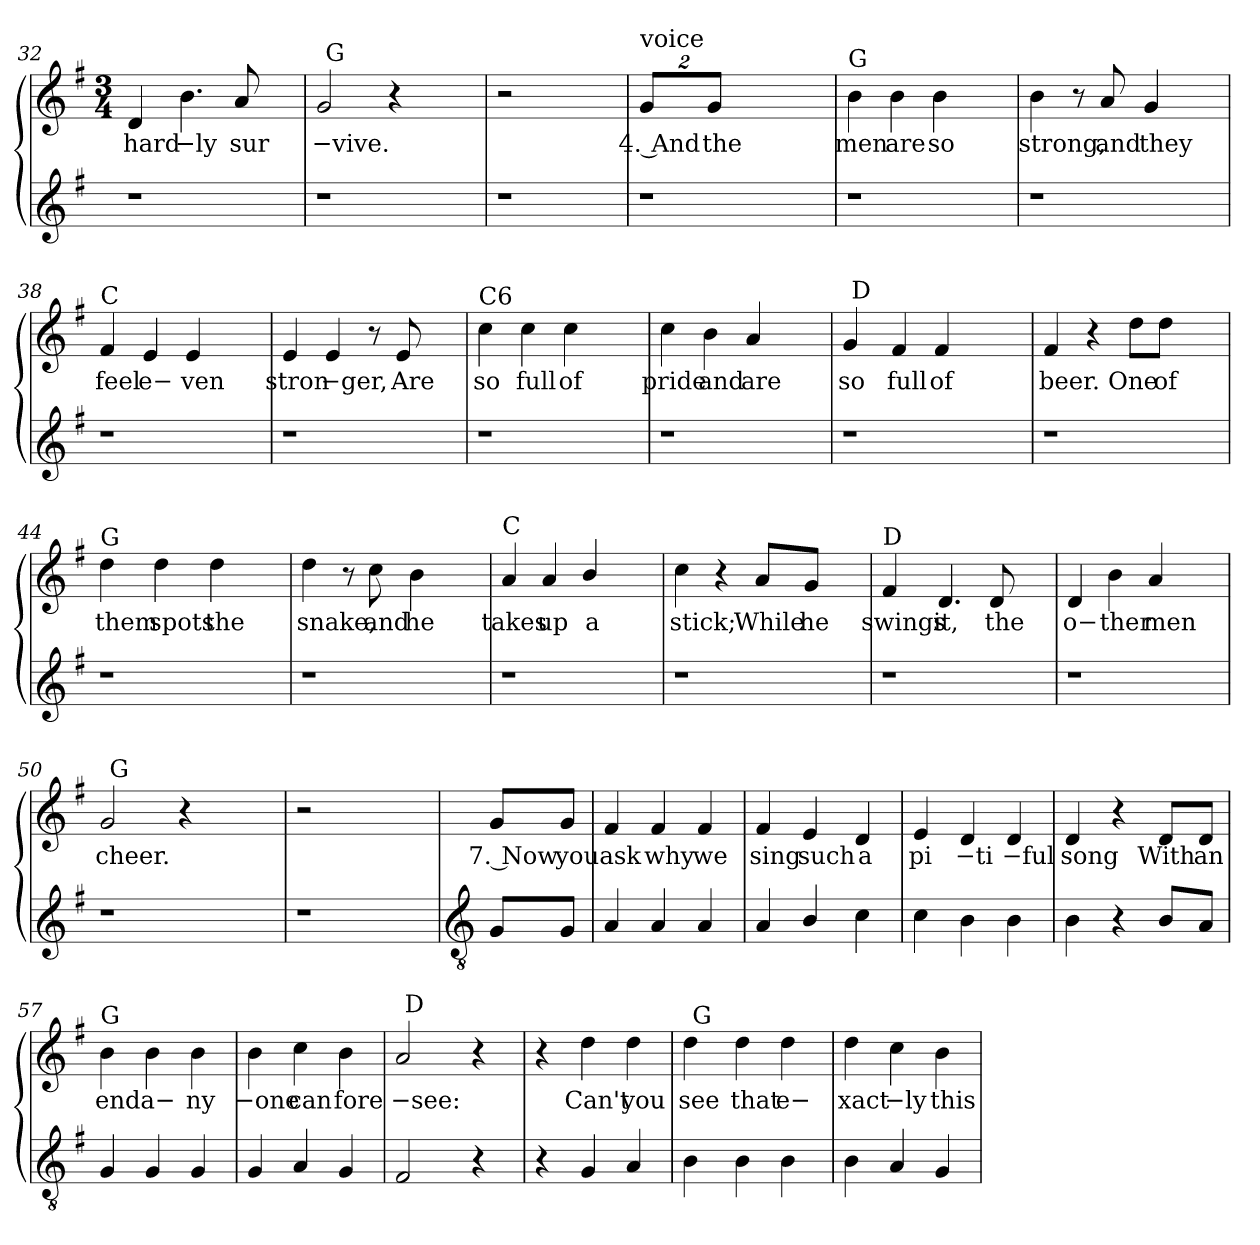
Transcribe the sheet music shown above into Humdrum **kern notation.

**kern	**kern	**text
*part2	*part1	*part1
*staff2	*staff1	*staff1
*clefG2	*clefG2	*
*k[f#]	*k[f#]	*
*G:	*G:	*
*	*M3/4	*
=32	=32	=32
!	!	!LO:LY:b
1r	4d/	hard
!	!	!LO:LY:b:rj
.	4.b\	−ly
!	!	!LO:LY:b
.	8a/	sur
.	4ryy	.
=33	=33	=33
!	!	!LO:LY:b:rj
*	*^	*
1r	2g/	64ryy	−vive.
!	!	!LO:TX:a:t=G	!
.	.	2ryy	.
.	4r	.	.
.	.	4ryy	.
.	4ryy	.	.
.	.	8...ryy	.
*	*v	*v	*
=34	=34	=34
1r	2r	.
.	2ryy	.
!!LO:LB:g=z
=35	=35	=35
*	*Xbrackettup	*
!	!LO:TX:a:t=voice	!
!	!	!LO:LY:b:rj
1r	16%3g/L	4. And
!	!	!LO:LY:b
.	16%3g/J	the
.	2ryy	.
.	8ryy	.
=36	=36	=36
!	!LO:TX:a:t=G	!
!	!	!LO:LY:b
1r	4b\	men
!	!	!LO:LY:b
.	4b\	are
!	!	!LO:LY:b
.	4b\	so
.	4ryy	.
=37	=37	=37
!	!	!LO:LY:b
1r	4b\	strong,
.	8r	.
!	!	!LO:LY:b
.	8a/	and
!	!	!LO:LY:b
.	4g/	they
.	4ryy	.
=38	=38	=38
!	!LO:TX:a:t=C	!
!	!	!LO:LY:b
1r	4f#/	feel
!	!	!LO:LY:b
.	4e/	e−
!	!	!LO:LY:b
.	4e/	ven
.	4ryy	.
=39	=39	=39
!	!	!LO:LY:b
1r	4e/	stron
!	!	!LO:LY:b:rj
.	4e/	−ger,
.	8r	.
!	!	!LO:LY:b
.	8e/	Are
.	4ryy	.
!!LO:LB:g=z
=40	=40	=40
!	!LO:TX:a:t=C6	!
!	!	!LO:LY:b
1r	4cc\	so
!	!	!LO:LY:b
.	4cc\	full
!	!	!LO:LY:b
.	4cc\	of
.	4ryy	.
=41	=41	=41
!	!	!LO:LY:b
1r	4cc\	pride
!	!	!LO:LY:b
.	4b\	and
!	!	!LO:LY:b
.	4a/	are
.	4ryy	.
=42	=42	=42
!	!	!LO:LY:b
*	*^	*
1r	4g/	64ryy	so
!	!	!LO:TX:a:t=D	!
.	.	2ryy	.
!	!	!	!LO:LY:b
.	4f#/	.	full
!	!	!	!LO:LY:b
.	4f#/	.	of
.	.	4ryy	.
.	4ryy	.	.
.	.	8...ryy	.
=43	=43	=43	=43
!	!	!	!LO:LY:b
*	*v	*v	*
1r	4f#/	beer.
.	4r	.
!	!	!LO:LY:b
.	8dd\L	One
!	!	!LO:LY:b
.	8dd\J	of
.	4ryy	.
=44	=44	=44
!	!LO:TX:a:t=G	!
!	!	!LO:LY:b
1r	4dd\	them
!	!	!LO:LY:b
.	4dd\	spots
!	!	!LO:LY:b
.	4dd\	the
.	4ryy	.
=45	=45	=45
!	!	!LO:LY:b
1r	4dd\	snake,
.	8r	.
!	!	!LO:LY:b
.	8cc\	and
!	!	!LO:LY:b
.	4b\	he
.	4ryy	.
!!LO:LB:g=z
=46	=46	=46
!	!LO:TX:a:t=C	!
!	!	!LO:LY:b
1r	4a/	takes
!	!	!LO:LY:b
.	4a/	up
!	!	!LO:LY:b
.	4b/	a
.	4ryy	.
=47	=47	=47
!	!	!LO:LY:b
1r	4cc\	stick;
.	4r	.
!	!	!LO:LY:b
.	8a/L	While
!	!	!LO:LY:b
.	8g/J	he
.	4ryy	.
=48	=48	=48
!	!LO:TX:a:t=D	!
!	!	!LO:LY:b
1r	4f#/	swings
!	!	!LO:LY:b
.	4.d/	it,
!	!	!LO:LY:b
.	8d/	the
.	4ryy	.
=49	=49	=49
!	!	!LO:LY:b
1r	4d/	o−
!	!	!LO:LY:b
.	4b\	ther
!	!	!LO:LY:b
.	4a/	men
.	4ryy	.
=50	=50	=50
!	!	!LO:LY:b
*	*^	*
1r	2g/	64ryy	cheer.
!	!	!LO:TX:a:t=G	!
.	.	2ryy	.
.	4r	.	.
.	.	4ryy	.
.	4ryy	.	.
.	.	8...ryy	.
*	*v	*v	*
=51	=51	=51
1r	2r	.
.	2ryy	.
!!LO:PB:g=z
=52	=52	=52
*clefGv2	*	*
!	!	!LO:LY:b:rj
8G/L	8g/L	7. Now
!	!	!LO:LY:b
8G/J	8g/J	you
=53	=53	=53
!	!	!LO:LY:b
4A/	4f#/	ask
!	!	!LO:LY:b
4A/	4f#/	why
!	!	!LO:LY:b
4A/	4f#/	we
=54	=54	=54
!	!	!LO:LY:b
4A/	4f#/	sing
!	!	!LO:LY:b
4B/	4e/	such
!	!	!LO:LY:b
4c\	4d/	a
=55	=55	=55
!	!	!LO:LY:b
4c\	4e/	pi
!	!	!LO:LY:b:rj
4B\	4d/	−ti
!	!	!LO:LY:b:rj
4B\	4d/	−ful
=56	=56	=56
!	!	!LO:LY:b
4B\	4d/	song
4r	4r	.
!	!	!LO:LY:b
8B/L	8d/L	With
!	!	!LO:LY:b
8A/J	8d/J	an
!!LO:LB:g=z
=57	=57	=57
!	!LO:TX:a:t=G	!
!	!	!LO:LY:b
4G/	4b\	end
!	!	!LO:LY:b
4G/	4b\	a−
!	!	!LO:LY:b
4G/	4b\	ny
=58	=58	=58
!	!	!LO:LY:b:rj
4G/	4b\	−one
!	!	!LO:LY:b
4A/	4cc\	can
!	!	!LO:LY:b
4G/	4b\	fore
=59	=59	=59
!	!	!LO:LY:b:rj
*	*^	*
2F#/	2a/	64ryy	−see:
!	!	!LO:TX:a:t=D	!
.	.	2ryy	.
4r	4r	.	.
.	.	8...ryy	.
*	*v	*v	*
=60	=60	=60
4r	4r	.
!	!	!LO:LY:b
4G/	4dd\	Can't
!	!	!LO:LY:b
4A/	4dd\	you
=61	=61	=61
!	!	!LO:LY:b
*	*^	*
4B\	4dd\	64ryy	see
!	!	!LO:TX:a:t=G	!
.	.	2ryy	.
!	!	!	!LO:LY:b
4B\	4dd\	.	that
!	!	!	!LO:LY:b
4B\	4dd\	.	e−
.	.	8...ryy	.
=62	=62	=62	=62
!	!	!	!LO:LY:b
*	*v	*v	*
4B\	4dd\	xact
!	!	!LO:LY:b:rj
4A/	4cc\	−ly
!	!	!LO:LY:b
4G/	4b\	this
=	=	=
*-	*-	*-
